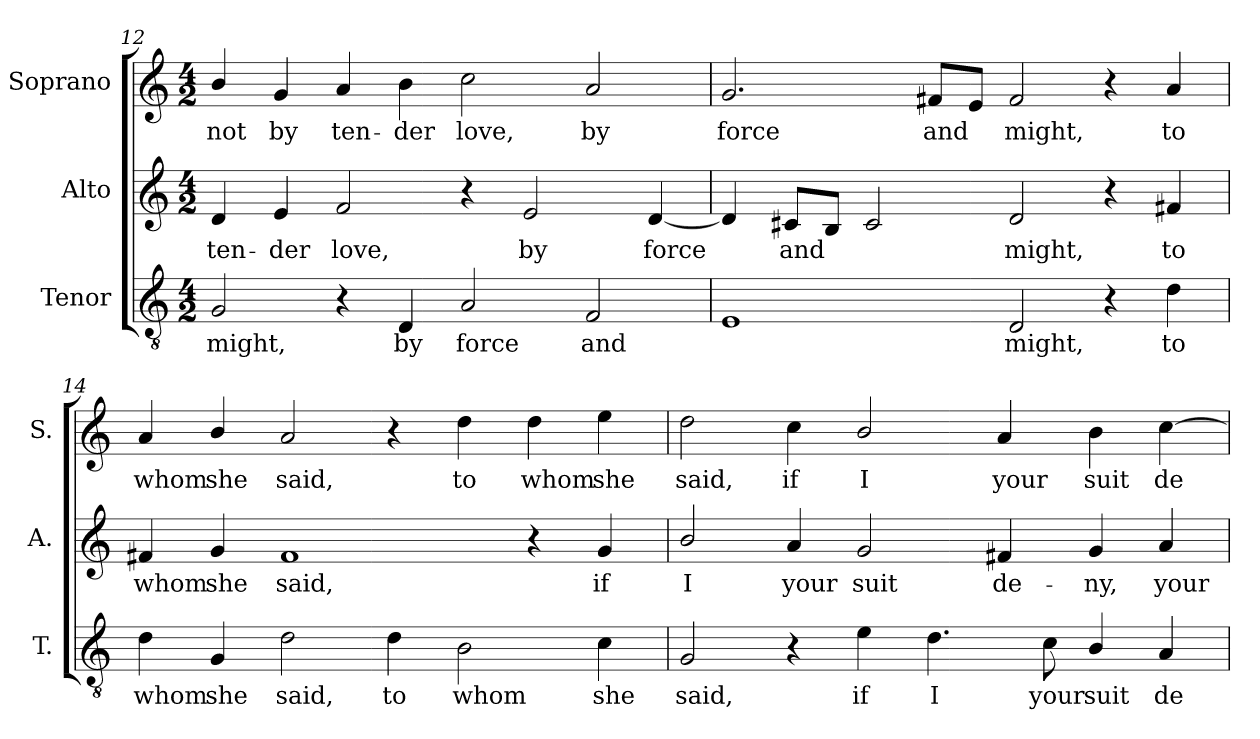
**kern	**text	**kern	**text	**kern	**text
*part3	*part3	*part2	*part2	*part1	*part1
*staff3	*staff3	*staff2	*staff2	*staff1	*staff1
*I"Tenor	*	*I"Alto	*	*I"Soprano	*
*I'T.	*	*I'A.	*	*I'S.	*
*clefGv2	*	*clefG2	*	*clefG2	*
*ITrd7c12	*	*	*	*	*
*k[]	*	*k[]	*	*k[]	*
*C:	*	*C:	*	*C:	*
*M4/2	*	*M4/2	*	*M4/2	*
=12	=12	=12	=12	=12	=12
!	!LO:LY:b:color=#000000	!	!	!	!
!	!	!	!LO:LY:b:color=#000000	!	!
!	!	!	!	!	!LO:LY:b:color=#000000
2GGi/	might,	4di/	ten-	4bi/	not
!	!	!	!LO:LY:b:color=#000000	!	!
!	!	!	!	!	!LO:LY:b:color=#000000
.	.	4ei/	-der	4gi/	by
!	!	!	!LO:LY:b:color=#000000	!	!
!	!	!	!	!	!LO:LY:b:color=#000000
4r	.	2fi/	love,	4ai/	ten-
!	!LO:LY:b:color=#000000	!	!	!	!
!	!	!	!	!	!LO:LY:b:color=#000000
4DDi/	by	.	.	4bi\	-der
!	!LO:LY:b:color=#000000	!	!	!	!
!	!	!	!	!	!LO:LY:b:color=#000000
2AAi/	force	4r	.	2cci\	love,
!	!	!	!LO:LY:b:color=#000000	!	!
.	.	2ei/	by	.	.
!	!LO:LY:b:color=#000000	!	!	!	!
!	!	!	!	!	!LO:LY:b:color=#000000
2FFi/	and	.	.	2ai/	by
!	!	!	!LO:LY:b:color=#000000	!	!
.	.	[4di/	force	.	.
=13	=13	=13	=13	=13	=13
!	!	!	!	!	!LO:LY:b:color=#000000
1EEi	.	4di/]	.	2.gi/	force
!	!	!	!LO:LY:b:color=#000000	!	!
.	.	8c#Xi/L	and	.	.
.	.	8Bi/J	.	.	.
.	.	2c#i/	.	.	.
!	!	!	!	!	!LO:LY:b:color=#000000
.	.	.	.	8f#Xi/L	and
.	.	.	.	8ei/J	.
!	!LO:LY:b:color=#000000	!	!	!	!
!	!	!	!LO:LY:b:color=#000000	!	!
!	!	!	!	!	!LO:LY:b:color=#000000
2DDi/	might,	2di/	might,	2f#i/	might,
4r	.	4r	.	4r	.
!	!LO:LY:b:color=#000000	!	!	!	!
!	!	!	!LO:LY:b:color=#000000	!	!
!	!	!	!	!	!LO:LY:b:color=#000000
4Di\	to	4f#Xi/	to	4ai/	to
!!LO:LB:g=z
=14	=14	=14	=14	=14	=14
!	!LO:LY:b:color=#000000	!	!	!	!
!	!	!	!LO:LY:b:color=#000000	!	!
!	!	!	!	!	!LO:LY:b:color=#000000
4Di\	whom	4f#Xi/	whom	4ai/	whom
!	!LO:LY:b:color=#000000	!	!	!	!
!	!	!	!LO:LY:b:color=#000000	!	!
!	!	!	!	!	!LO:LY:b:color=#000000
4GGi/	she	4gi/	she	4bi/	she
!	!LO:LY:b:color=#000000	!	!	!	!
!	!	!	!LO:LY:b:color=#000000	!	!
!	!	!	!	!	!LO:LY:b:color=#000000
2Di\	said,	1f#i	said,	2ai/	said,
!	!LO:LY:b:color=#000000	!	!	!	!
4Di\	to	.	.	4r	.
!	!LO:LY:b:color=#000000	!	!	!	!
!	!	!	!	!	!LO:LY:b:color=#000000
2BBi\	whom	.	.	4ddi\	to
!	!	!	!	!	!LO:LY:b:color=#000000
.	.	4r	.	4ddi\	whom
!	!LO:LY:b:color=#000000	!	!	!	!
!	!	!	!LO:LY:b:color=#000000	!	!
!	!	!	!	!	!LO:LY:b:color=#000000
4Ci\	she	4gi/	if	4eei\	she
=15	=15	=15	=15	=15	=15
!	!LO:LY:b:color=#000000	!	!	!	!
!	!	!	!LO:LY:b:color=#000000	!	!
!	!	!	!	!	!LO:LY:b:color=#000000
2GGi/	said,	2bi/	I	2ddi\	said,
!	!	!	!LO:LY:b:color=#000000	!	!
!	!	!	!	!	!LO:LY:b:color=#000000
4r	.	4ai/	your	4cci\	if
!	!LO:LY:b:color=#000000	!	!	!	!
!	!	!	!LO:LY:b:color=#000000	!	!
!	!	!	!	!	!LO:LY:b:color=#000000
4Ei\	if	2gi/	suit	2bi/	I
!	!LO:LY:b:color=#000000	!	!	!	!
4.Di\	I	.	.	.	.
!	!	!	!LO:LY:b:color=#000000	!	!
!	!	!	!	!	!LO:LY:b:color=#000000
.	.	4f#Xi/	de-	4ai/	your
!	!LO:LY:b:color=#000000	!	!	!	!
8Ci\	your	.	.	.	.
!	!LO:LY:b:color=#000000	!	!	!	!
!	!	!	!LO:LY:b:color=#000000	!	!
!	!	!	!	!	!LO:LY:b:color=#000000
4BBi/	suit	4gi/	-ny,	4bi\	suit
!	!LO:LY:b:color=#000000	!	!	!	!
!	!	!	!LO:LY:b:color=#000000	!	!
!	!	!	!	!	!LO:LY:b:color=#000000
4AAi/	de-	4ai/	your	[4cci\	de-
=	=	=	=	=	=
*-	*-	*-	*-	*-	*-
